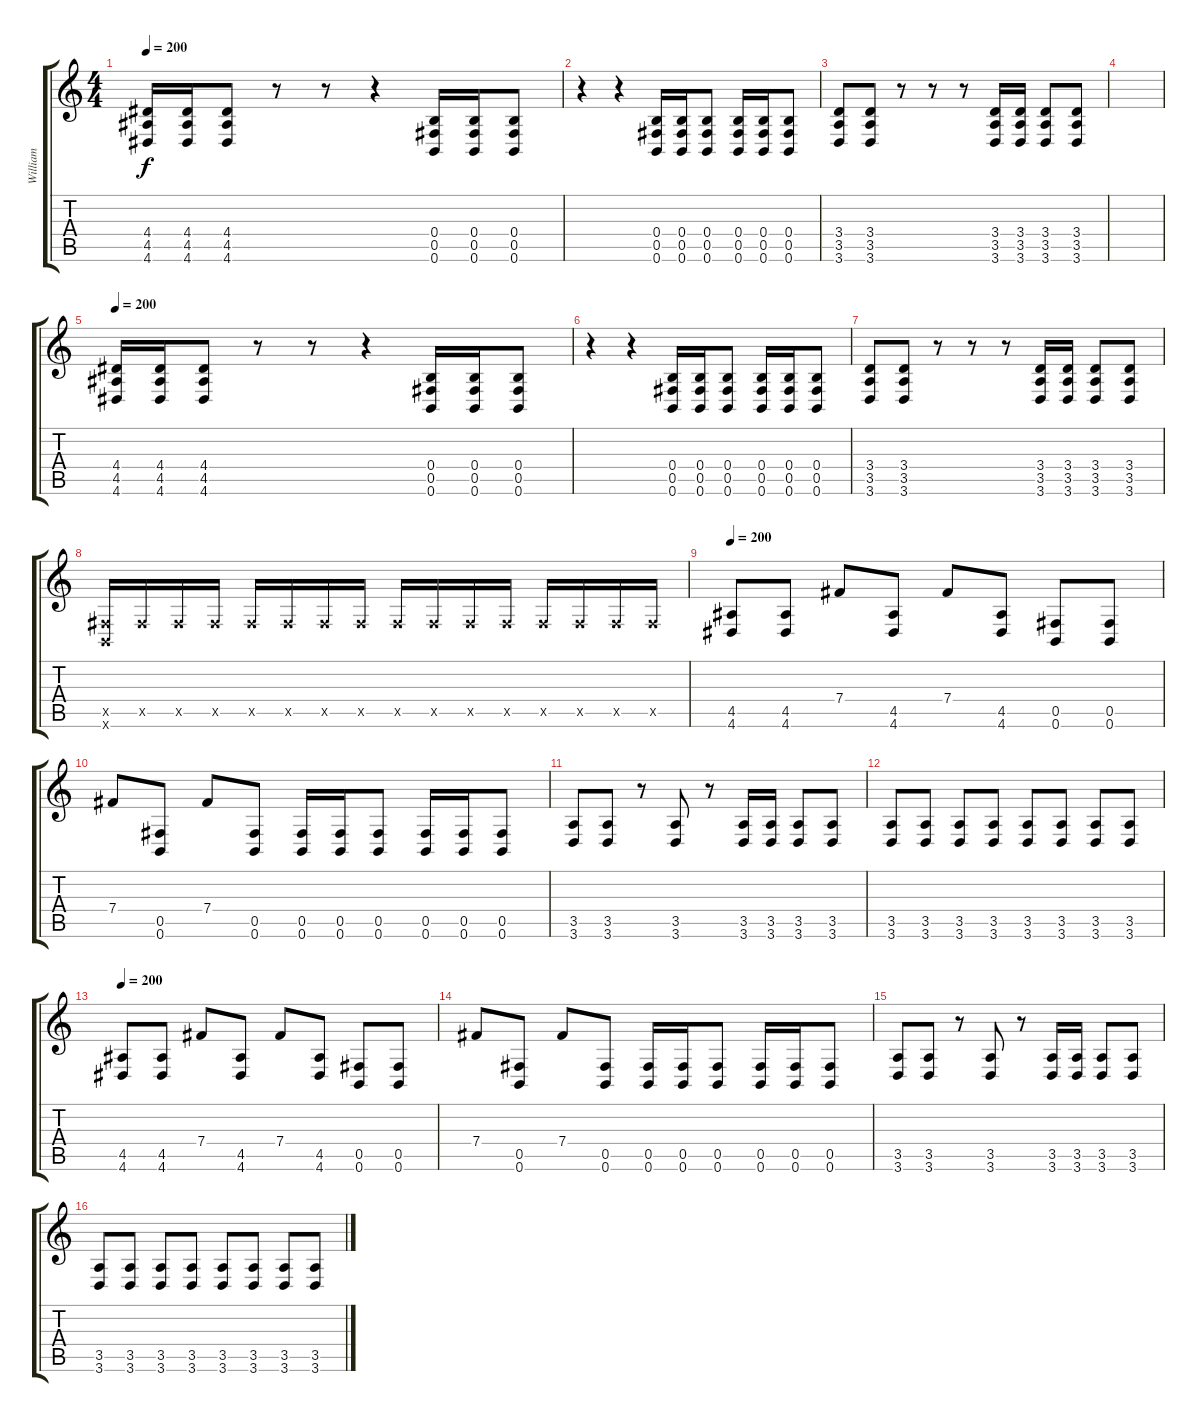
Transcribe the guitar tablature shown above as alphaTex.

\track ("William" "William") {instrument distortionguitar}
\staff {score tabs}
\tuning (Db4 Ab3 E3 B2 Gb2 B1) {hide}
\ts (4 4)
\tempo 200
\clef g2
\ks c
(4.4 4.5 4.6).16{dy f} (4.4 4.5 4.6).16 (4.4 4.5 4.6).8 r.8 r.8 r.4 (0.4 0.5 0.6).16 (0.4 0.5 0.6).16 (0.4 0.5 0.6).8 |
r.4 r.4 (0.4 0.5 0.6).16 (0.4 0.5 0.6).16 (0.4 0.5 0.6).8 (0.4 0.5 0.6).16 (0.4 0.5 0.6).16 (0.4 0.5 0.6).8 |
(3.4 3.5 3.6).8 (3.4 3.5 3.6).8 r.8 r.8 r.8 (3.4 3.5 3.6).16 (3.4 3.5 3.6).16 (3.4 3.5 3.6).8 (3.4 3.5 3.6).8 |
|
\tempo 200
(4.4 4.5 4.6).16 (4.4 4.5 4.6).16 (4.4 4.5 4.6).8 r.8 r.8 r.4 (0.4 0.5 0.6).16 (0.4 0.5 0.6).16 (0.4 0.5 0.6).8 |
r.4 r.4 (0.4 0.5 0.6).16 (0.4 0.5 0.6).16 (0.4 0.5 0.6).8 (0.4 0.5 0.6).16 (0.4 0.5 0.6).16 (0.4 0.5 0.6).8 |
(3.4 3.5 3.6).8 (3.4 3.5 3.6).8 r.8 r.8 r.8 (3.4 3.5 3.6).16 (3.4 3.5 3.6).16 (3.4 3.5 3.6).8 (3.4 3.5 3.6).8 |
(0.5{x} 0.6{x}).16 0.5{x}.16 0.5{x}.16 0.5{x}.16 0.5{x}.16 0.5{x}.16 0.5{x}.16 0.5{x}.16 0.5{x}.16 0.5{x}.16 0.5{x}.16 0.5{x}.16 0.5{x}.16 0.5{x}.16 0.5{x}.16 0.5{x}.16 |
\tempo 200
(4.5 4.6).8 (4.5 4.6).8 7.4.8 (4.5 4.6).8 7.4.8 (4.5 4.6).8 (0.5 0.6).8 (0.5 0.6).8 |
7.4.8 (0.5 0.6).8 7.4.8 (0.5 0.6).8 (0.5 0.6).16 (0.5 0.6).16 (0.5 0.6).8 (0.5 0.6).16 (0.5 0.6).16 (0.5 0.6).8 |
(3.5 3.6).8 (3.5 3.6).8 r.8 (3.5 3.6).8 r.8 (3.5 3.6).16 (3.5 3.6).16 (3.5 3.6).8 (3.5 3.6).8 |
(3.5 3.6).8 (3.5 3.6).8 (3.5 3.6).8 (3.5 3.6).8 (3.5 3.6).8 (3.5 3.6).8 (3.5 3.6).8 (3.5 3.6).8 |
\tempo 200
(4.5 4.6).8 (4.5 4.6).8 7.4.8 (4.5 4.6).8 7.4.8 (4.5 4.6).8 (0.5 0.6).8 (0.5 0.6).8 |
7.4.8 (0.5 0.6).8 7.4.8 (0.5 0.6).8 (0.5 0.6).16 (0.5 0.6).16 (0.5 0.6).8 (0.5 0.6).16 (0.5 0.6).16 (0.5 0.6).8 |
(3.5 3.6).8 (3.5 3.6).8 r.8 (3.5 3.6).8 r.8 (3.5 3.6).16 (3.5 3.6).16 (3.5 3.6).8 (3.5 3.6).8 |
(3.5 3.6).8 (3.5 3.6).8 (3.5 3.6).8 (3.5 3.6).8 (3.5 3.6).8 (3.5 3.6).8 (3.5 3.6).8 (3.5 3.6).8
